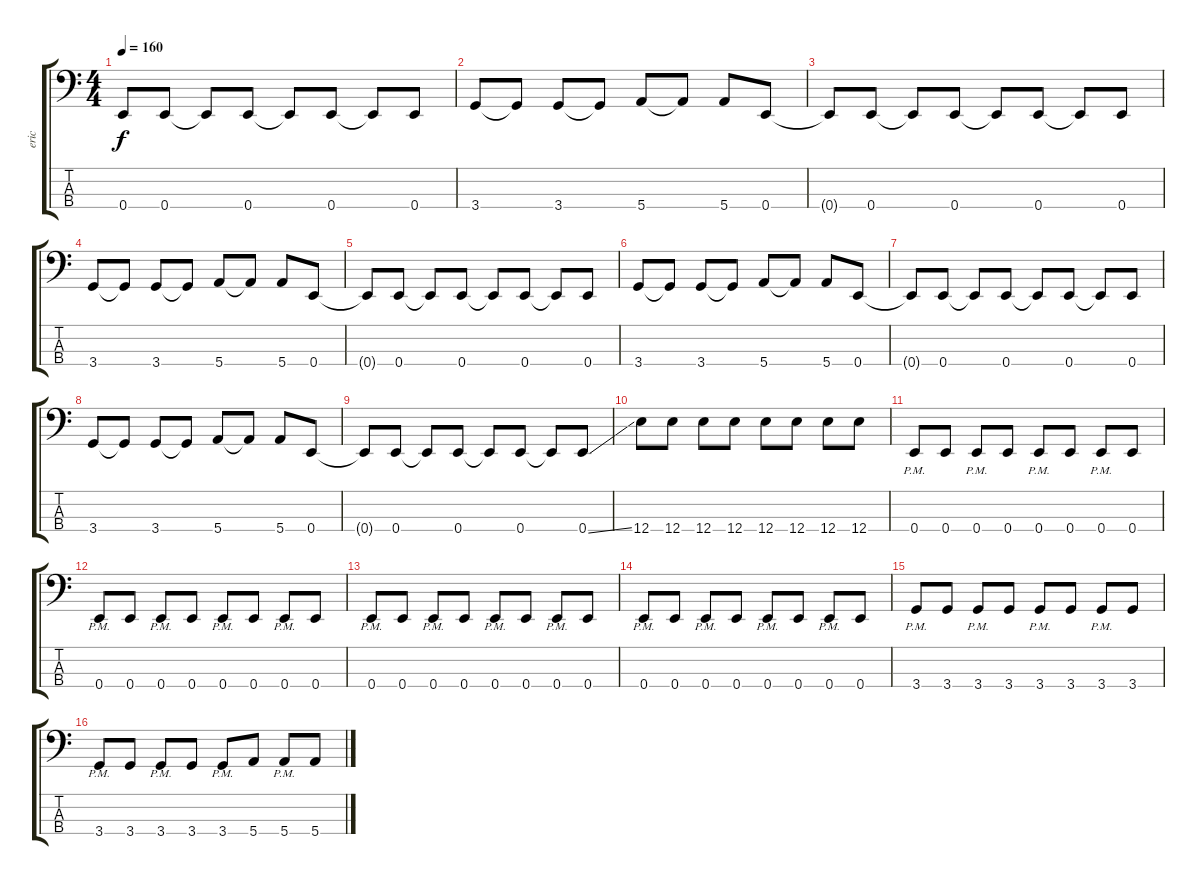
\track ("eric" "eric") {instrument synthbass1}
\staff {score tabs}
\tuning (G2 D2 A1 E1) {hide}
\ts (4 4)
\tempo 160
\clef f4
\ks c
0.4{t}.8{dy f} 0.4.8 0.4{t}.8 0.4.8 0.4{t}.8 0.4.8 0.4{t}.8 0.4.8 |
3.4.8 3.4{t}.8 3.4.8 3.4{t}.8 5.4.8 5.4{t}.8 5.4.8 0.4.8 |
0.4{t}.8 0.4.8 0.4{t}.8 0.4.8 0.4{t}.8 0.4.8 0.4{t}.8 0.4.8 |
3.4.8 3.4{t}.8 3.4.8 3.4{t}.8 5.4.8 5.4{t}.8 5.4.8 0.4.8 |
0.4{t}.8 0.4.8 0.4{t}.8 0.4.8 0.4{t}.8 0.4.8 0.4{t}.8 0.4.8 |
3.4.8 3.4{t}.8 3.4.8 3.4{t}.8 5.4.8 5.4{t}.8 5.4.8 0.4.8 |
0.4{t}.8 0.4.8 0.4{t}.8 0.4.8 0.4{t}.8 0.4.8 0.4{t}.8 0.4.8 |
3.4.8 3.4{t}.8 3.4.8 3.4{t}.8 5.4.8 5.4{t}.8 5.4.8 0.4.8 |
0.4{t}.8 0.4.8 0.4{t}.8 0.4.8 0.4{t}.8 0.4.8 0.4{t}.8 0.4{ss}.8 |
12.4.8 12.4.8 12.4.8 12.4.8 12.4.8 12.4.8 12.4.8 12.4.8 |
0.4{pm}.8 0.4.8 0.4{pm}.8 0.4.8 0.4{pm}.8 0.4.8 0.4{pm}.8 0.4.8 |
0.4{pm}.8 0.4.8 0.4{pm}.8 0.4.8 0.4{pm}.8 0.4.8 0.4{pm}.8 0.4.8 |
0.4{pm}.8 0.4.8 0.4{pm}.8 0.4.8 0.4{pm}.8 0.4.8 0.4{pm}.8 0.4.8 |
0.4{pm}.8 0.4.8 0.4{pm}.8 0.4.8 0.4{pm}.8 0.4.8 0.4{pm}.8 0.4.8 |
3.4{pm}.8 3.4.8 3.4{pm}.8 3.4.8 3.4{pm}.8 3.4.8 3.4{pm}.8 3.4.8 |
3.4{pm}.8 3.4.8 3.4{pm}.8 3.4.8 3.4{pm}.8 5.4.8 5.4{pm}.8 5.4.8
